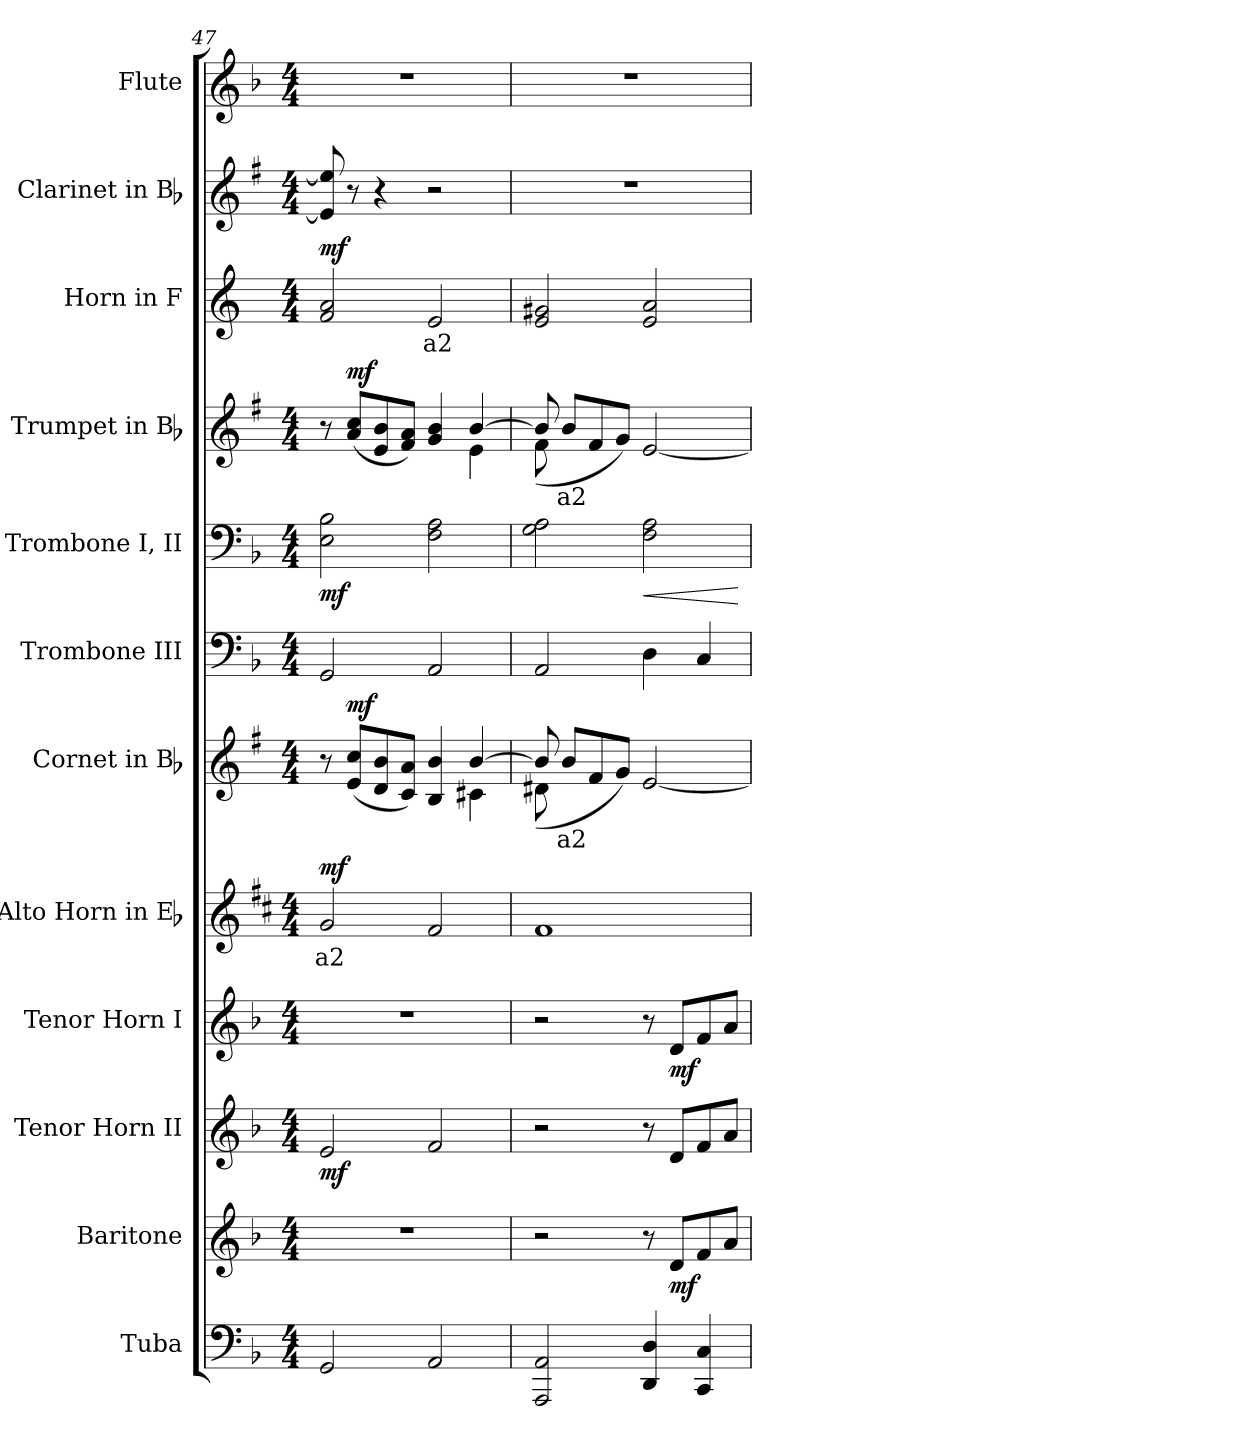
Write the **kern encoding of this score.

**kern	**kern	**dynam	**kern	**dynam	**kern	**dynam	**kern	**text	**dynam	**kern	**text	**dynam	**kern	**kern	**dynam	**kern	**text	**dynam	**kern	**text	**dynam	**kern	**kern
*part12	*part11	*part11	*part10	*part10	*part9	*part9	*part8	*part8	*part8	*part7	*part7	*part7	*part6	*part5	*part5	*part4	*part4	*part4	*part3	*part3	*part3	*part2	*part1
*staff12	*staff11	*staff11	*staff10	*staff10	*staff9	*staff9	*staff8	*staff8	*staff8	*staff7	*staff7	*staff7	*staff6	*staff5	*staff5	*staff4	*staff4	*staff4	*staff3	*staff3	*staff3	*staff2	*staff1
*I"Tuba	*I"Baritone	*	*I"Tenor Horn II	*	*I"Tenor Horn I	*	*I"Alto Horn in Eb	*	*	*I"Cornet in Bb	*	*	*I"Trombone III	*I"Trombone I, II	*	*I"Trumpet in Bb	*	*	*I"Horn in F	*	*	*I"Clarinet in Bb	*I"Flute
*I'Tba.	*I'Bar.	*	*I'Tenor.	*	*I'Tenor I.	*	*	*	*	*I'Cor.	*	*	*I'Tbn.	*I'Tbn.	*	*I'Tpt.	*	*	*I'Hn.	*	*	*I'Cl.	*I'Fl.
*clefF4	*clefG2	*	*clefG2	*	*clefG2	*	*clefG2	*	*	*clefG2	*	*	*clefF4	*clefF4	*	*clefG2	*	*	*clefG2	*	*	*clefG2	*clefG2
*	*ITrd8c14	*	*ITrd8c14	*	*ITrd8c14	*	*ITrd5c9	*	*	*ITrd1c2	*	*	*	*	*	*ITrd1c2	*	*	*ITrd4c7	*	*	*ITrd1c2	*
*k[b-]	*k[b-]	*	*k[b-]	*	*k[b-]	*	*k[b-]	*	*	*k[b-]	*	*	*k[b-]	*k[b-]	*	*k[b-]	*	*	*k[b-]	*	*	*k[b-]	*k[b-]
*F:	*F:	*	*F:	*	*F:	*	*F:	*	*	*F:	*	*	*F:	*F:	*	*F:	*	*	*F:	*	*	*F:	*F:
*M4/4	*M4/4	*	*M4/4	*	*M4/4	*	*M4/4	*	*	*M4/4	*	*	*M4/4	*M4/4	*	*M4/4	*	*	*M4/4	*	*	*M4/4	*M4/4
=47	=47	=47	=47	=47	=47	=47	=47	=47	=47	=47	=47	=47	=47	=47	=47	=47	=47	=47	=47	=47	=47	=47	=47
!	!	!	!	!	!	!	!	!LO:LY:a:color=#000000	!	!	!	!	!	!	!	!	!	!	!	!	!	!	!
*	*	*	*	*	*	*	*	*	*	*^	*	*	*	*	*	*^	*	*	*	*	*	*	*
2GGi/	1r	.	2Ei/	mf	1r	.	2B-i/	a2	mf	8r	2ryy	.	.	2GGi/	2Ei\ 2B-i	mf	8r	2ryy	.	.	2B-i/ 2di	.	mf	8di/] 8ddi]	1r
.	.	.	.	.	.	.	.	.	.	(8di/ 8b-iL	.	.	mf	.	.	.	(8gi/ 8b-iL	.	.	mf	.	.	.	8r	.
.	.	.	.	.	.	.	.	.	.	8ci/ 8ai	.	.	.	.	.	.	8di/ 8ai	.	.	.	.	.	.	4r	.
.	.	.	.	.	.	.	.	.	.	8B-i/ 8giJ)	.	.	.	.	.	.	8ei/ 8giJ)	.	.	.	.	.	.	.	.
!	!	!	!	!	!	!	!	!	!	!	!	!	!	!	!	!	!	!	!	!	!	!LO:LY:a:color=#000000	!	!	!
2AAi/	.	.	2Fi/	.	.	.	2Ai/	.	.	4Ai/ 4ai	4ryy	.	.	2AAi/	2Fi\ 2Ai	.	4fi/ 4ai	4ryy	.	.	2Ai/	a2	.	2r	.
.	.	.	.	.	.	.	.	.	.	[4ai/	(4Bni\	.	.	.	.	.	[4ai/	(4di\	.	.	.	.	.	.	.
=48	=48	=48	=48	=48	=48	=48	=48	=48	=48	=48	=48	=48	=48	=48	=48	=48	=48	=48	=48	=48	=48	=48	=48	=48	=48
2AAAi/ 2AAi	2r	.	2r	.	2r	.	1Ai	.	.	8ai/]	(8c#Xi\	.	.	2AAi/	2Gi\ 2Ai	.	8ai/]	(8ei\	.	.	2Ai/ 2c#Xi	.	.	1r	1r
!	!	!	!	!	!	!	!	!	!	!	!	!LO:LY:a:color=#000000	!	!	!	!	!	!	!	!	!	!	!	!	!
!	!	!	!	!	!	!	!	!	!	!	!	!	!	!	!	!	!	!	!LO:LY:a:color=#000000	!	!	!	!	!	!
.	.	.	.	.	.	.	.	.	.	8ai/L	8ryy	a2	.	.	.	.	8ai/L	8ryy	a2	.	.	.	.	.	.
.	.	.	.	.	.	.	.	.	.	8ei/	4ryy	.	.	.	.	.	8ei/	4ryy	.	.	.	.	.	.	.
.	.	.	.	.	.	.	.	.	.	8fi/J)	.	.	.	.	.	.	8fi/J)	.	.	.	.	.	.	.	.
!	!	!	!	!	!	!	!	!	!	!	!	!	!	!	!	!LO:HP:b	!	!	!	!	!	!	!	!	!
4DDi/ 4Di	8r	.	8r	.	8r	.	.	.	.	[2di/	2ryy	.	.	4Di\	2Fi\ 2Ai	<	[2di/	2ryy	.	.	2Ai/ 2di	.	.	.	.
.	8Di/L	mf	8Di/L	.	8Di/L	mf	.	.	.	.	.	.	.	.	.	.	.	.	.	.	.	.	.	.	.
4CCi/ 4Ci	8Fi/	.	8Fi/	.	8Fi/	.	.	.	.	.	.	.	.	4Ci/	.	.	.	.	.	.	.	.	.	.	.
.	8Ai/J	.	8Ai/J	.	8Ai/J	.	.	.	.	.	.	.	.	.	.	.	.	.	.	.	.	.	.	.	.
*	*	*	*	*	*	*	*	*	*	*v	*v	*	*	*	*	*	*v	*v	*	*	*	*	*	*	*
.	.	.	.	.	.	.	.	.	.	.	.	.	.	.	[	.	.	.	.	.	.	.	.
=	=	=	=	=	=	=	=	=	=	=	=	=	=	=	=	=	=	=	=	=	=	=	=
*-	*-	*-	*-	*-	*-	*-	*-	*-	*-	*-	*-	*-	*-	*-	*-	*-	*-	*-	*-	*-	*-	*-	*-
